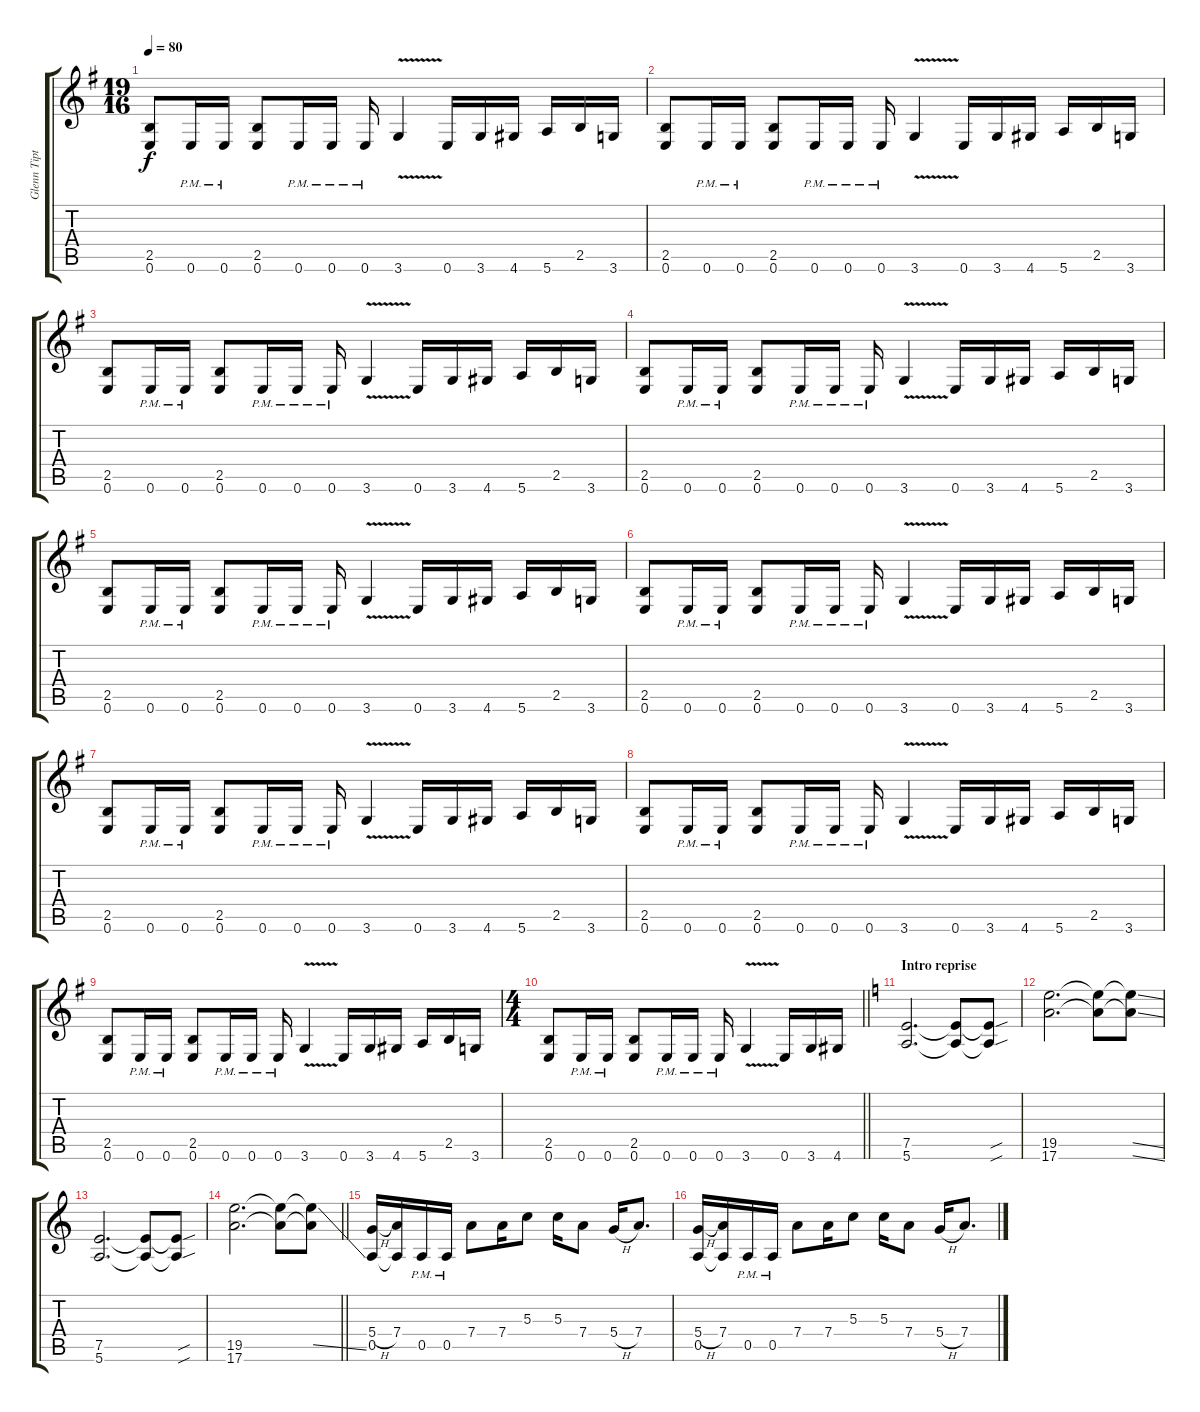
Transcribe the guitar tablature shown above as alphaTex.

\track ("Glenn Tipton" "Glenn Tipt") {instrument overdrivenguitar}
\staff {score tabs}
\tuning (E4 B3 G3 D3 A2 E2) {hide}
\ts (19 16)
\tempo 80
\clef g2
\ks eminor
(2.5 0.6).8{dy f} 0.6{pm}.16 0.6{pm}.16 (2.5 0.6).8 0.6{pm}.16 0.6{pm}.16 0.6{pm}.16 3.6{v}.4 0.6.16 3.6.16 4.6.16 5.6.16 2.5.16 3.6.16 |
(2.5 0.6).8 0.6{pm}.16 0.6{pm}.16 (2.5 0.6).8 0.6{pm}.16 0.6{pm}.16 0.6{pm}.16 3.6{v}.4 0.6.16 3.6.16 4.6.16 5.6.16 2.5.16 3.6.16 |
(2.5 0.6).8 0.6{pm}.16 0.6{pm}.16 (2.5 0.6).8 0.6{pm}.16 0.6{pm}.16 0.6{pm}.16 3.6{v}.4 0.6.16 3.6.16 4.6.16 5.6.16 2.5.16 3.6.16 |
(2.5 0.6).8 0.6{pm}.16 0.6{pm}.16 (2.5 0.6).8 0.6{pm}.16 0.6{pm}.16 0.6{pm}.16 3.6{v}.4 0.6.16 3.6.16 4.6.16 5.6.16 2.5.16 3.6.16 |
(2.5 0.6).8 0.6{pm}.16 0.6{pm}.16 (2.5 0.6).8 0.6{pm}.16 0.6{pm}.16 0.6{pm}.16 3.6{v}.4 0.6.16 3.6.16 4.6.16 5.6.16 2.5.16 3.6.16 |
(2.5 0.6).8 0.6{pm}.16 0.6{pm}.16 (2.5 0.6).8 0.6{pm}.16 0.6{pm}.16 0.6{pm}.16 3.6{v}.4 0.6.16 3.6.16 4.6.16 5.6.16 2.5.16 3.6.16 |
(2.5 0.6).8 0.6{pm}.16 0.6{pm}.16 (2.5 0.6).8 0.6{pm}.16 0.6{pm}.16 0.6{pm}.16 3.6{v}.4 0.6.16 3.6.16 4.6.16 5.6.16 2.5.16 3.6.16 |
(2.5 0.6).8 0.6{pm}.16 0.6{pm}.16 (2.5 0.6).8 0.6{pm}.16 0.6{pm}.16 0.6{pm}.16 3.6{v}.4 0.6.16 3.6.16 4.6.16 5.6.16 2.5.16 3.6.16 |
(2.5 0.6).8 0.6{pm}.16 0.6{pm}.16 (2.5 0.6).8 0.6{pm}.16 0.6{pm}.16 0.6{pm}.16 3.6{v}.4 0.6.16 3.6.16 4.6.16 5.6.16 2.5.16 3.6.16 |
\ts (4 4)
\barLineRight lightlight
(2.5 0.6).8 0.6{pm}.16 0.6{pm}.16 (2.5 0.6).8 0.6{pm}.16 0.6{pm}.16 0.6{pm}.16 3.6{v}.4 0.6.16 3.6.16 4.6.16 |
\section ("" "Intro reprise")
\ks aminor
(7.5 5.6).2{d} (7.5{t} 5.6{t}).8 (7.5{sou t} 5.6{sou t}).8 |
(19.5 17.6).2{d} (19.5{t} 17.6{t}).8 (19.5{ss t} 17.6{ss t}).8 |
(7.5 5.6).2{d} (7.5{t} 5.6{t}).8 (7.5{sou t} 5.6{sou t}).8 |
\barLineRight lightlight
(19.5 17.6).2{d} (19.5{t} 17.6{t}).8 (19.5{ss t} 17.6{t}).8 |
(5.4{h} 0.5).16 (7.4 0.5{t}).16 0.5{pm}.16 0.5{pm}.16 7.4.8 7.4.16 5.3.8 5.3.16 7.4.8 5.4{h}.16 7.4.8{d} |
(5.4{h} 0.5).16 (7.4 0.5{t}).16 0.5{pm}.16 0.5{pm}.16 7.4.8 7.4.16 5.3.8 5.3.16 7.4.8 5.4{h}.16 7.4.8{d}
